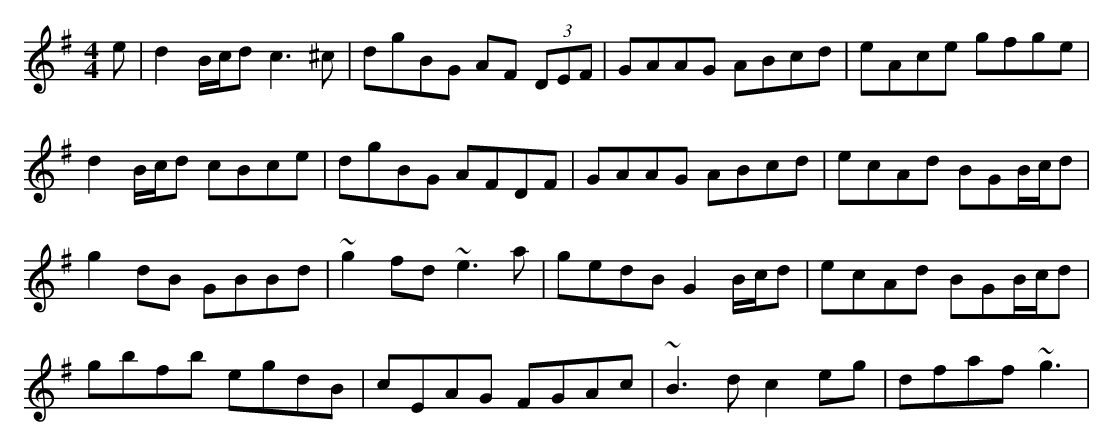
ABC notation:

X:1
M:4/4
K:G
e|d2B/c/d c3^c|dgBG AF (3DEF|GAAG ABcd|eAce gfge|
d2B/c/d cBce|dgBG AFDF|GAAG ABcd|ecAd BGB/c/d|
g2dB GBBd|~g2fd ~e3a|gedB G2B/c/d|ecAd BGB/c/d|
gbfb egdB|cEAG FGAc|~B3d c2eg|dfaf ~g3|
